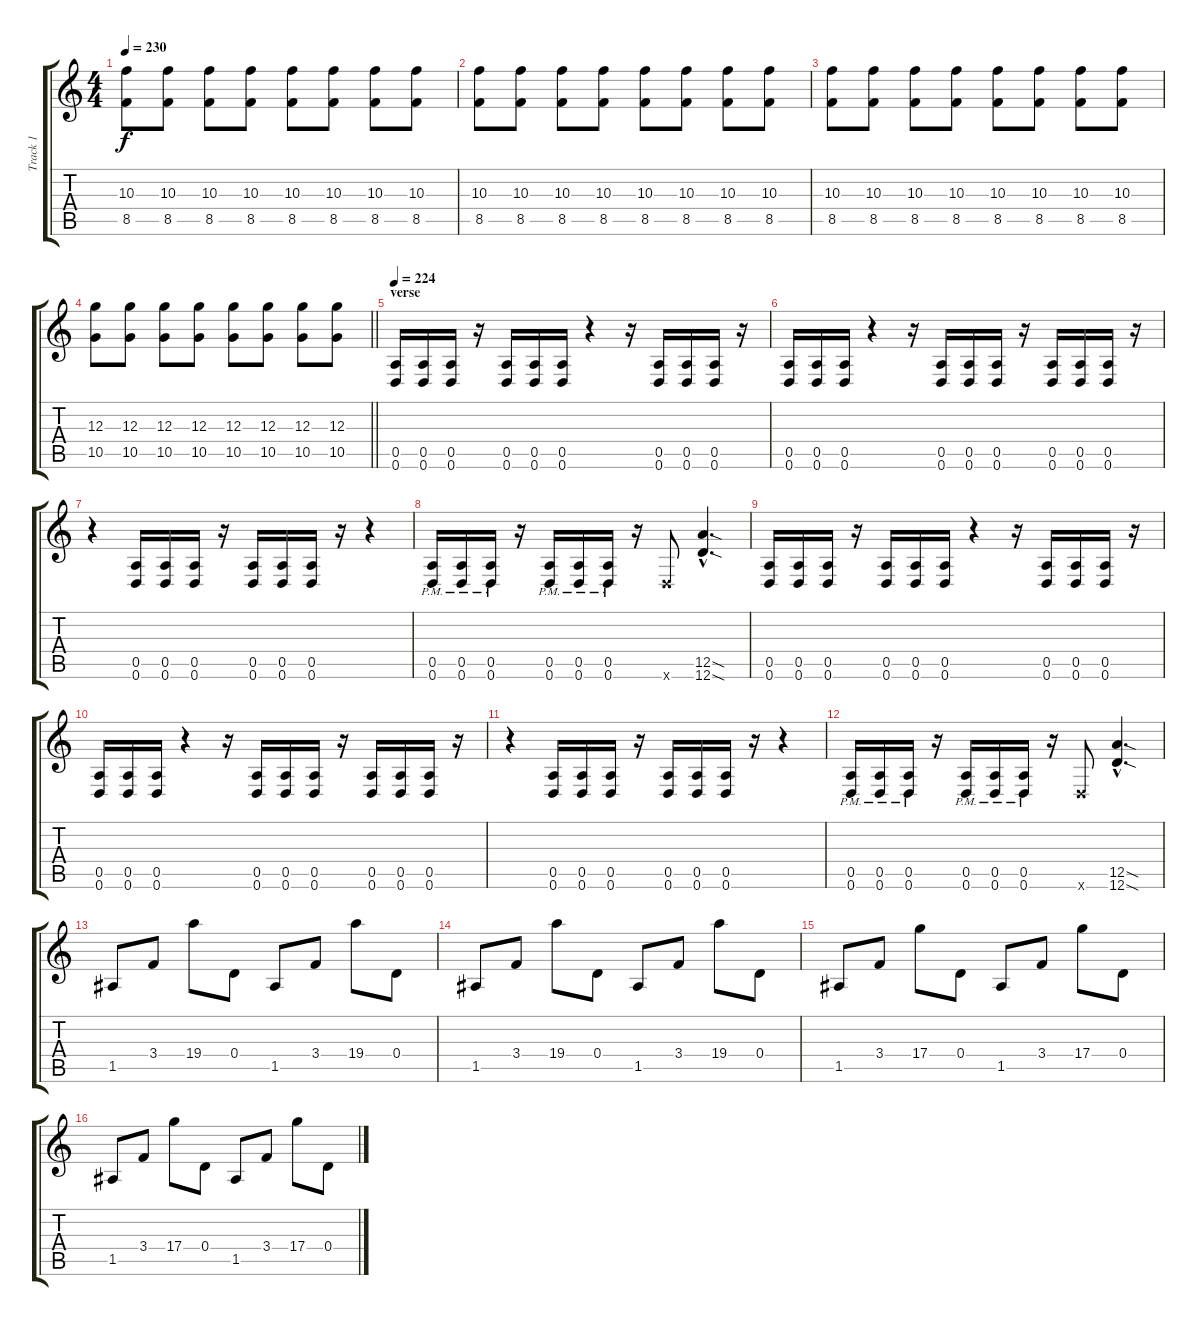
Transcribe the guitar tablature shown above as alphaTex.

\track ("Track 1" "Track 1") {instrument distortionguitar}
\staff {score tabs}
\tuning (E4 B3 G3 D3 A2 D2) {hide}
\ts (4 4)
\tempo 230
\clef g2
\ks c
(10.3 8.5).8{dy f} (10.3 8.5).8 (10.3 8.5).8 (10.3 8.5).8 (10.3 8.5).8 (10.3 8.5).8 (10.3 8.5).8 (10.3 8.5).8 |
(10.3 8.5).8 (10.3 8.5).8 (10.3 8.5).8 (10.3 8.5).8 (10.3 8.5).8 (10.3 8.5).8 (10.3 8.5).8 (10.3 8.5).8 |
(10.3 8.5).8 (10.3 8.5).8 (10.3 8.5).8 (10.3 8.5).8 (10.3 8.5).8 (10.3 8.5).8 (10.3 8.5).8 (10.3 8.5).8 |
\barLineRight lightlight
(12.3 10.5).8 (12.3 10.5).8 (12.3 10.5).8 (12.3 10.5).8 (12.3 10.5).8 (12.3 10.5).8 (12.3 10.5).8 (12.3 10.5).8 |
\section ("" "verse")
\tempo 224
(0.5 0.6).16 (0.5 0.6).16 (0.5 0.6).16 r.16 (0.5 0.6).16 (0.5 0.6).16 (0.5 0.6).16 r.4 r.16 (0.5 0.6).16 (0.5 0.6).16 (0.5 0.6).16 r.16 |
(0.5 0.6).16 (0.5 0.6).16 (0.5 0.6).16 r.4 r.16 (0.5 0.6).16 (0.5 0.6).16 (0.5 0.6).16 r.16 (0.5 0.6).16 (0.5 0.6).16 (0.5 0.6).16 r.16 |
r.4 (0.5 0.6).16 (0.5 0.6).16 (0.5 0.6).16 r.16 (0.5 0.6).16 (0.5 0.6).16 (0.5 0.6).16 r.16 r.4 |
(0.5{pm} 0.6{pm}).16 (0.5{pm} 0.6{pm}).16 (0.5{pm} 0.6{pm}).16 r.16 (0.5{pm} 0.6{pm}).16 (0.5{pm} 0.6{pm}).16 (0.5{pm} 0.6{pm}).16 r.16 0.6{x}.8 (12.5{sod hac} 12.6{sod hac}).4{d} |
(0.5 0.6).16 (0.5 0.6).16 (0.5 0.6).16 r.16 (0.5 0.6).16 (0.5 0.6).16 (0.5 0.6).16 r.4 r.16 (0.5 0.6).16 (0.5 0.6).16 (0.5 0.6).16 r.16 |
(0.5 0.6).16 (0.5 0.6).16 (0.5 0.6).16 r.4 r.16 (0.5 0.6).16 (0.5 0.6).16 (0.5 0.6).16 r.16 (0.5 0.6).16 (0.5 0.6).16 (0.5 0.6).16 r.16 |
r.4 (0.5 0.6).16 (0.5 0.6).16 (0.5 0.6).16 r.16 (0.5 0.6).16 (0.5 0.6).16 (0.5 0.6).16 r.16 r.4 |
(0.5{pm} 0.6{pm}).16 (0.5{pm} 0.6{pm}).16 (0.5{pm} 0.6{pm}).16 r.16 (0.5{pm} 0.6{pm}).16 (0.5{pm} 0.6{pm}).16 (0.5{pm} 0.6{pm}).16 r.16 0.6{x}.8 (12.5{sod hac} 12.6{sod hac}).4{d} |
1.5.8 3.4.8 19.4.8 0.4.8 1.5.8 3.4.8 19.4.8 0.4.8 |
1.5.8 3.4.8 19.4.8 0.4.8 1.5.8 3.4.8 19.4.8 0.4.8 |
1.5.8 3.4.8 17.4.8 0.4.8 1.5.8 3.4.8 17.4.8 0.4.8 |
1.5.8 3.4.8 17.4.8 0.4.8 1.5.8 3.4.8 17.4.8 0.4.8
